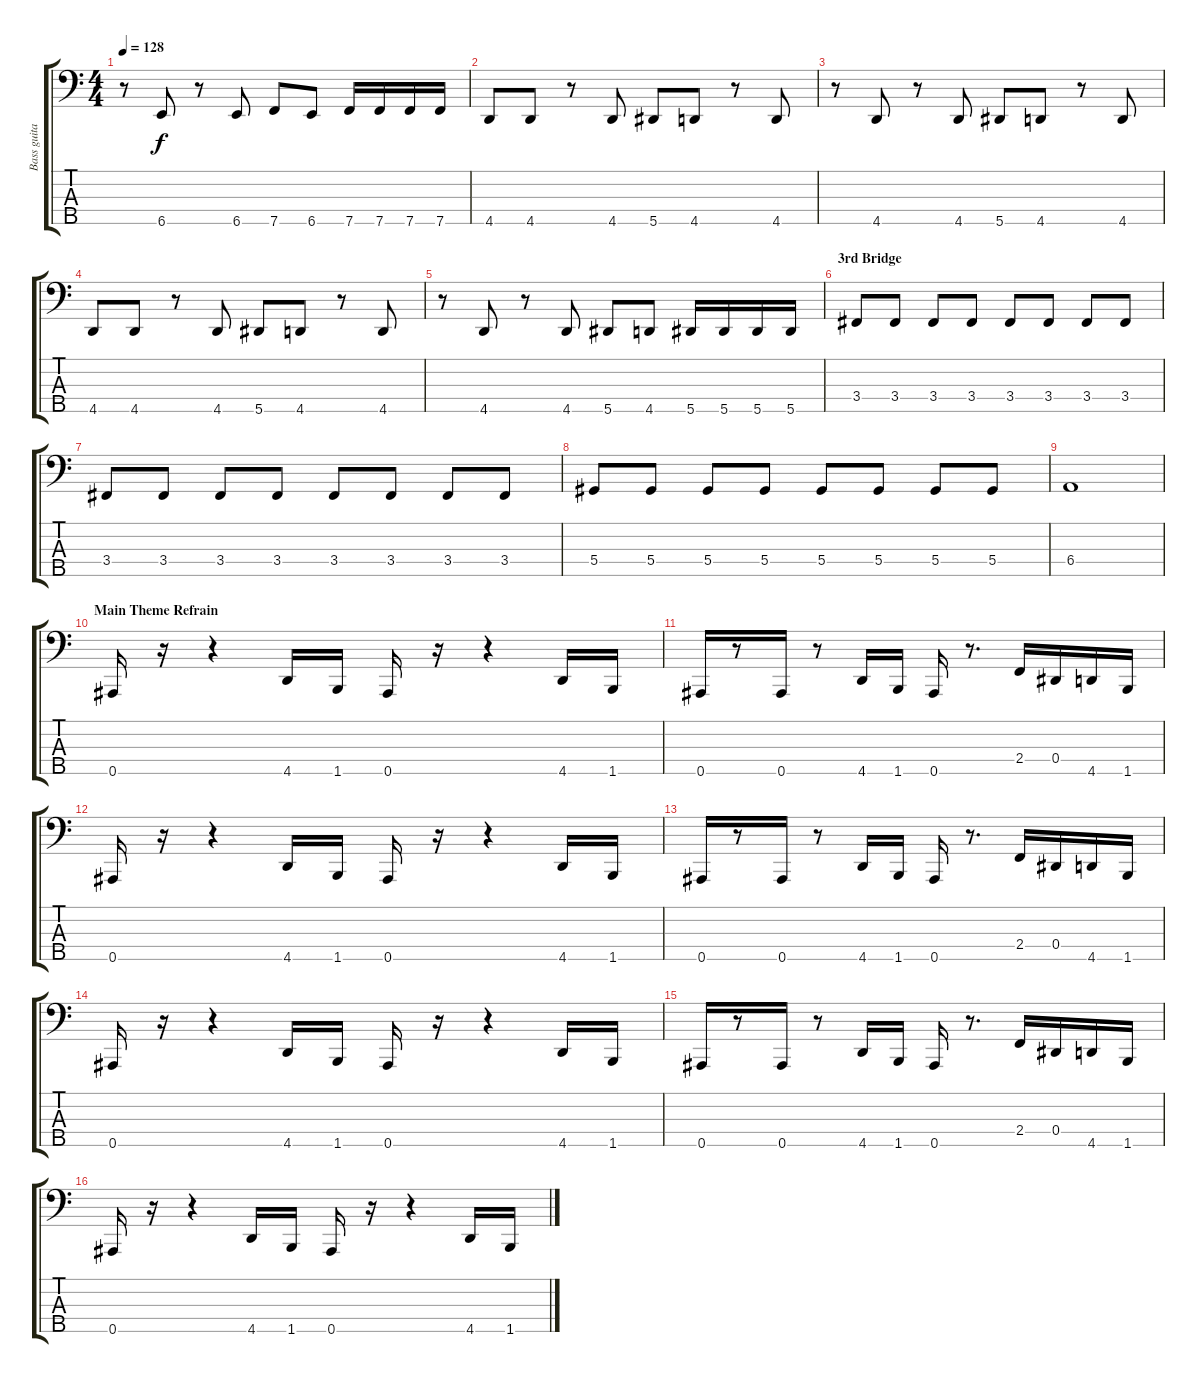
\track ("Bass guitar" "Bass guita") {instrument electricbassfinger}
\staff {score tabs}
\tuning (Gb2 Db2 Ab1 Eb1 Bb0) {hide}
\ts (4 4)
\tempo 128
\clef f4
\ks c
r.8{dy f} 6.5.8 r.8 6.5.8 7.5.8 6.5.8 7.5.16 7.5.16 7.5.16 7.5.16 |
4.5.8 4.5.8 r.8 4.5.8 5.5.8 4.5.8 r.8 4.5.8 |
r.8 4.5.8 r.8 4.5.8 5.5.8 4.5.8 r.8 4.5.8 |
4.5.8 4.5.8 r.8 4.5.8 5.5.8 4.5.8 r.8 4.5.8 |
r.8 4.5.8 r.8 4.5.8 5.5.8 4.5.8 5.5.16 5.5.16 5.5.16 5.5.16 |
\section ("" "3rd Bridge")
3.4.8 3.4.8 3.4.8 3.4.8 3.4.8 3.4.8 3.4.8 3.4.8 |
3.4.8 3.4.8 3.4.8 3.4.8 3.4.8 3.4.8 3.4.8 3.4.8 |
5.4.8 5.4.8 5.4.8 5.4.8 5.4.8 5.4.8 5.4.8 5.4.8 |
6.4.1 |
\section ("" "Main Theme Refrain")
0.5.16 r.16 r.4 4.5.16 1.5.16 0.5.16 r.16 r.4 4.5.16 1.5.16 |
0.5.16 r.8 0.5.16 r.8 4.5.16 1.5.16 0.5.16 r.8{d} 2.4.16 0.4.16 4.5.16 1.5.16 |
0.5.16 r.16 r.4 4.5.16 1.5.16 0.5.16 r.16 r.4 4.5.16 1.5.16 |
0.5.16 r.8 0.5.16 r.8 4.5.16 1.5.16 0.5.16 r.8{d} 2.4.16 0.4.16 4.5.16 1.5.16 |
0.5.16 r.16 r.4 4.5.16 1.5.16 0.5.16 r.16 r.4 4.5.16 1.5.16 |
0.5.16 r.8 0.5.16 r.8 4.5.16 1.5.16 0.5.16 r.8{d} 2.4.16 0.4.16 4.5.16 1.5.16 |
0.5.16 r.16 r.4 4.5.16 1.5.16 0.5.16 r.16 r.4 4.5.16 1.5.16
